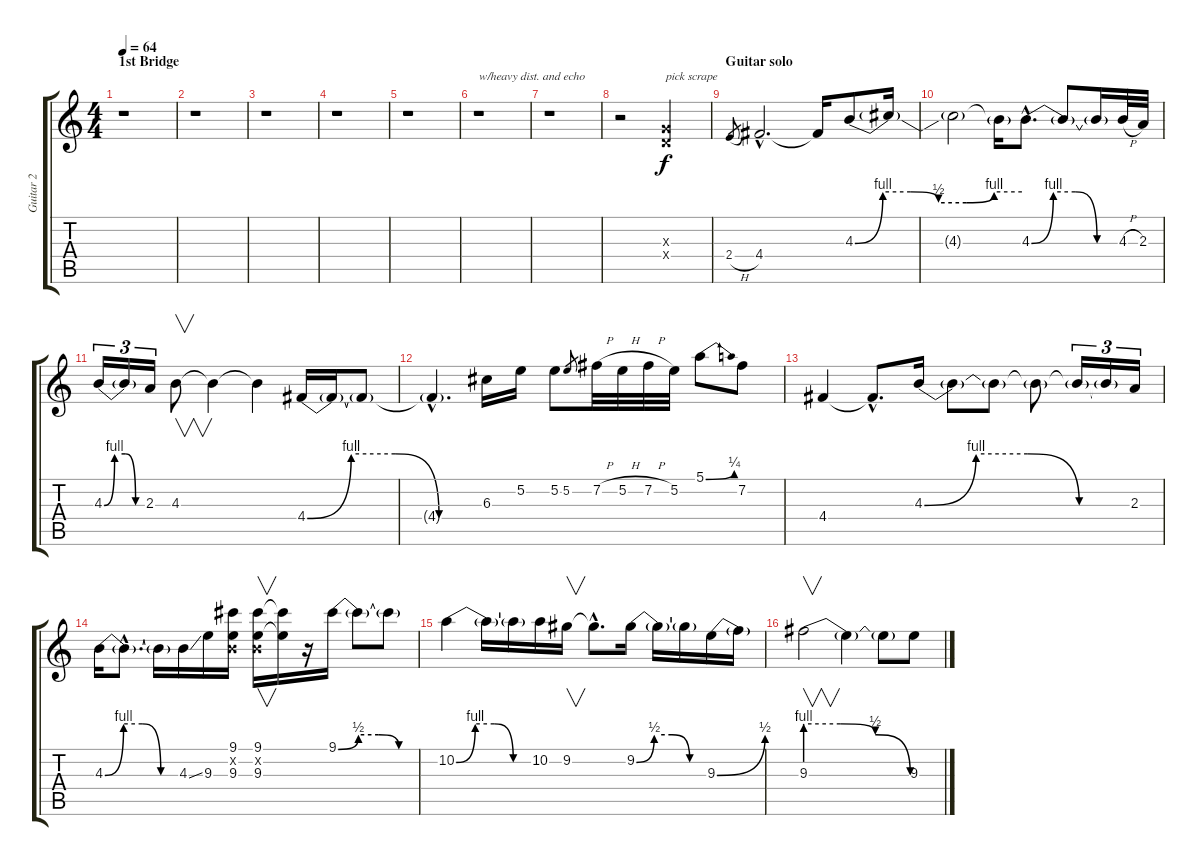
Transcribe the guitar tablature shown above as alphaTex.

\track ("Guitar 2" "Guitar 2") {instrument distortionguitar}
\staff {score tabs}
\tuning (E4 B3 G3 D3 A2 E2) {hide}
\ts (4 4)
\section ("" "1st Bridge")
\tempo 64
\clef g2
\ks c
r.1{dy f} |
r.1 |
r.1 |
r.1 |
r.1 |
r.1{txt "w/heavy dist. and echo"} |
r.1 |
r.2 (0.3{x} 0.4{x}).2{txt "pick scrape"} |
\section ("" "Guitar solo")
2.4{h}.8{gr} 4.4{hac}.2{d} 4.4{t}.16 4.3{be (custom 0 0 10 4 20 4 30 2 40 2 50 4 60 4)}.8 4.3{t}.16 |
4.3{t}.2 4.3{t}.16 4.3{be (custom 0 0 15 4 30 4 45 0 60 0) hac}.8{d} 4.3{t}.8 4.3{t}.16 4.3{h}.32 2.3.32 |
4.3{be (custom 0 0 15 4 30 4 45 0 60 0)}.16{tu (3 2)} 4.3{t}.16{tu (3 2)} 2.3.16{tu (3 2)} 4.3.8{v} 4.3{t}.4 4.3{t}.4 4.4{be (custom 0 0 15 4 30 4 45 0 60 0)}.16 4.4{t}.16 4.4{t}.8 |
4.4{hac t}.4{d} 6.3.16 5.2.16 5.2.8 5.2.8{gr} 7.2{h}.32 5.2{h}.32 7.2{h}.32 5.2.32 5.1{be (bend 0 0 60 1)}.8 7.2.8 |
4.4.4 4.4{hac t}.8{d} 4.3{be (custom 0 0 15 4 30 4 45 0 60 0)}.16 4.3{t}.8 4.3{t}.8 4.3{t}.8 4.3{t}.16{tu (3 2)} 4.3{t}.16{tu (3 2)} 2.3.16{tu (3 2)} |
4.3{be (custom 0 0 15 4 30 4 45 0 60 0)}.16 4.3{hac t}.8{d} 4.3{t}.16 4.3{ss}.16 9.3.16 (9.1 0.2{x} 9.3).16 (9.1 0.2{x} 9.3).16{v} (9.1{t} 9.3{t}).16 r.16 9.1{be (custom 0 0 15 2 30 2 45 0 60 0)}.16 9.1{t}.8 9.1{t}.8 |
10.2{be (custom 0 0 15 4 30 4 45 0 60 0)}.4 10.2{t}.16 10.2{t}.16 10.2.16 9.2.16{v} 9.2{hac t}.8{d} 9.2{be (custom 0 0 15 2 30 2 45 0 60 0)}.16 9.2{t}.16 9.2{t}.16 9.3{be (bend 0 0 60 2)}.16 9.3{t}.16 |
9.3{be (custom 0 4 20 4 40 2 60 0)}.2{v} 9.3{t}.4 9.3{t}.8 9.3.8
